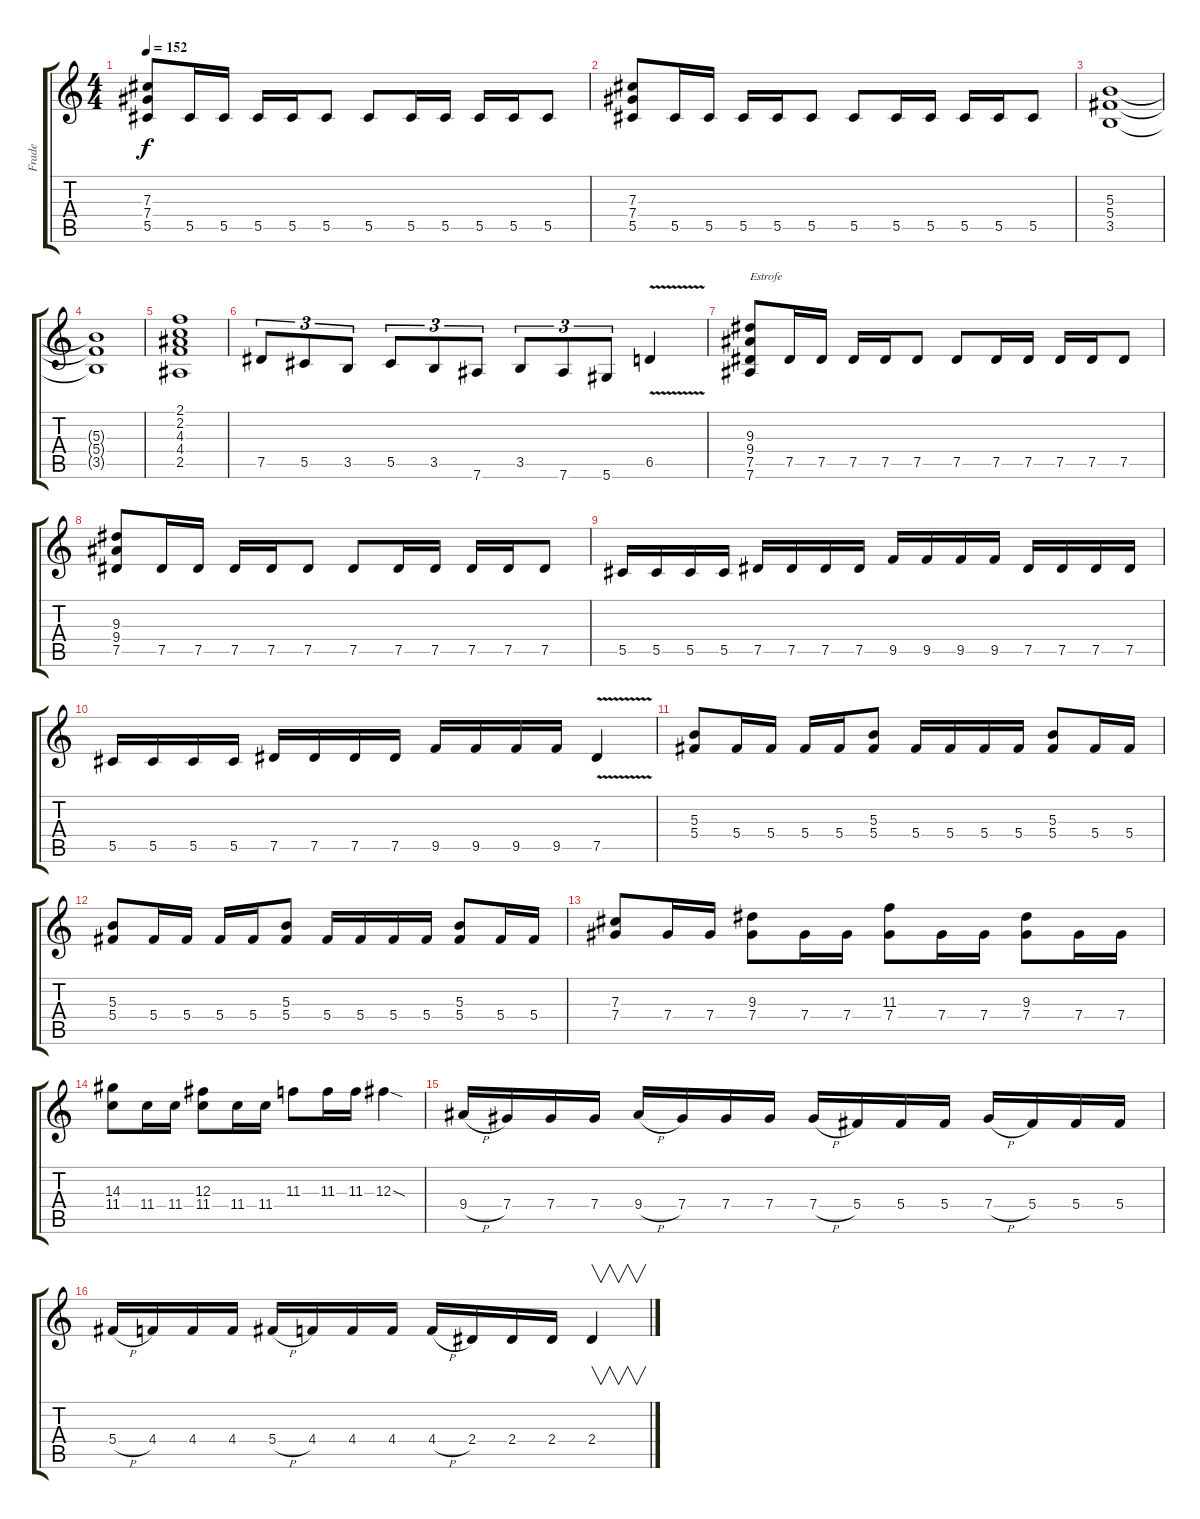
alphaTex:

\track ("Frade" "Frade") {instrument distortionguitar}
\staff {score tabs}
\tuning (Eb4 Bb3 Gb3 Db3 Ab2 Eb2) {hide}
\ts (4 4)
\tempo 152
\clef g2
\ks c
(7.3 7.4 5.5).8{dy f} 5.5.16 5.5.16 5.5.16 5.5.16 5.5.8 5.5.8 5.5.16 5.5.16 5.5.16 5.5.16 5.5.8 |
(7.3 7.4 5.5).8 5.5.16 5.5.16 5.5.16 5.5.16 5.5.8 5.5.8 5.5.16 5.5.16 5.5.16 5.5.16 5.5.8 |
(5.3 5.4 3.5).1 |
(5.3{t} 5.4{t} 3.5{t}).1 |
(2.1 2.2 4.3 4.4 2.5).1 |
7.5.8{tu (3 2)} 5.5.8{tu (3 2)} 3.5.8{tu (3 2)} 5.5.8{tu (3 2)} 3.5.8{tu (3 2)} 7.6.8{tu (3 2)} 3.5.8{tu (3 2)} 7.6.8{tu (3 2)} 5.6.8{tu (3 2)} 6.5{v}.4 |
(9.3 9.4 7.5 7.6).8{txt "Estrofe"} 7.5.16 7.5.16 7.5.16 7.5.16 7.5.8 7.5.8 7.5.16 7.5.16 7.5.16 7.5.16 7.5.8 |
(9.3 9.4 7.5).8 7.5.16 7.5.16 7.5.16 7.5.16 7.5.8 7.5.8 7.5.16 7.5.16 7.5.16 7.5.16 7.5.8 |
5.5.16 5.5.16 5.5.16 5.5.16 7.5.16 7.5.16 7.5.16 7.5.16 9.5.16 9.5.16 9.5.16 9.5.16 7.5.16 7.5.16 7.5.16 7.5.16 |
5.5.16 5.5.16 5.5.16 5.5.16 7.5.16 7.5.16 7.5.16 7.5.16 9.5.16 9.5.16 9.5.16 9.5.16 7.5{v}.4 |
(5.3 5.4).8 5.4.16 5.4.16 5.4.16 5.4.16 (5.3 5.4).8 5.4.16 5.4.16 5.4.16 5.4.16 (5.3 5.4).8 5.4.16 5.4.16 |
(5.3 5.4).8 5.4.16 5.4.16 5.4.16 5.4.16 (5.3 5.4).8 5.4.16 5.4.16 5.4.16 5.4.16 (5.3 5.4).8 5.4.16 5.4.16 |
(7.3 7.4).8 7.4.16 7.4.16 (9.3 7.4).8 7.4.16 7.4.16 (11.3 7.4).8 7.4.16 7.4.16 (9.3 7.4).8 7.4.16 7.4.16 |
(14.3 11.4).8 11.4.16 11.4.16 (12.3 11.4).8 11.4.16 11.4.16 11.3.8 11.3.16 11.3.16 12.3{sod}.4 |
9.4{h}.16 7.4.16 7.4.16 7.4.16 9.4{h}.16 7.4.16 7.4.16 7.4.16 7.4{h}.16 5.4.16 5.4.16 5.4.16 7.4{h}.16 5.4.16 5.4.16 5.4.16 |
5.4{h}.16 4.4.16 4.4.16 4.4.16 5.4{h}.16 4.4.16 4.4.16 4.4.16 4.4{h}.16 2.4.16 2.4.16 2.4.16 2.4.4{v}
